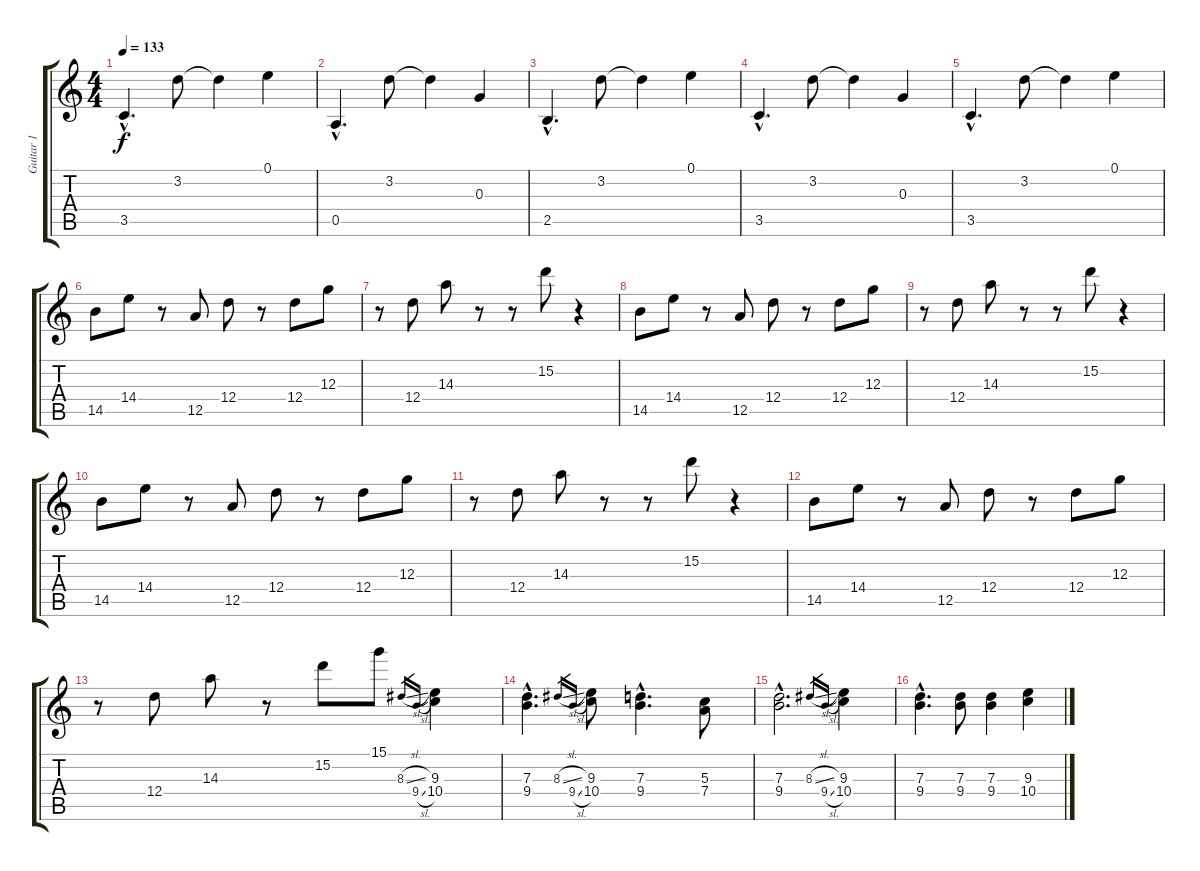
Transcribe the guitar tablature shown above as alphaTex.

\track ("Guitar 1" "Guitar 1") {instrument electricguitarclean}
\staff {score tabs}
\tuning (E4 B3 G3 D3 A2 E2) {hide}
\ts (4 4)
\tempo 133
\clef g2
\ks c
3.5{hac}.4{d dy f} 3.2.8 3.2{t}.4 0.1.4 |
0.5{hac}.4{d} 3.2.8 3.2{t}.4 0.3.4 |
2.5{hac}.4{d} 3.2.8 3.2{t}.4 0.1.4 |
3.5{hac}.4{d} 3.2.8 3.2{t}.4 0.3.4 |
3.5{hac}.4{d} 3.2.8 3.2{t}.4 0.1.4 |
14.5.8 14.4.8 r.8 12.5.8 12.4.8 r.8 12.4.8 12.3.8 |
r.8 12.4.8 14.3.8 r.8 r.8 15.2.8 r.4 |
14.5.8 14.4.8 r.8 12.5.8 12.4.8 r.8 12.4.8 12.3.8 |
r.8 12.4.8 14.3.8 r.8 r.8 15.2.8 r.4 |
14.5.8 14.4.8 r.8 12.5.8 12.4.8 r.8 12.4.8 12.3.8 |
r.8 12.4.8 14.3.8 r.8 r.8 15.2.8 r.4 |
14.5.8 14.4.8 r.8 12.5.8 12.4.8 r.8 12.4.8 12.3.8 |
r.8 12.4.8 14.3.8 r.8 15.2.8 15.1.8 8.3{sl}.16{gr} 9.4{sl}.16{gr} (9.3 10.4).4 |
(7.3{hac} 9.4{hac}).4{d} 8.3{sl}.16{gr} 9.4{sl}.16{gr} (9.3 10.4).8 (7.3{hac} 9.4{hac}).4{d} (5.3 7.4).8 |
(7.3{hac} 9.4{hac}).2{d} 8.3{sl}.16{gr} 9.4{sl}.16{gr} (9.3 10.4).4 |
(7.3{hac} 9.4{hac}).4{d} (7.3 9.4).8 (7.3 9.4).4 (9.3 10.4).4
